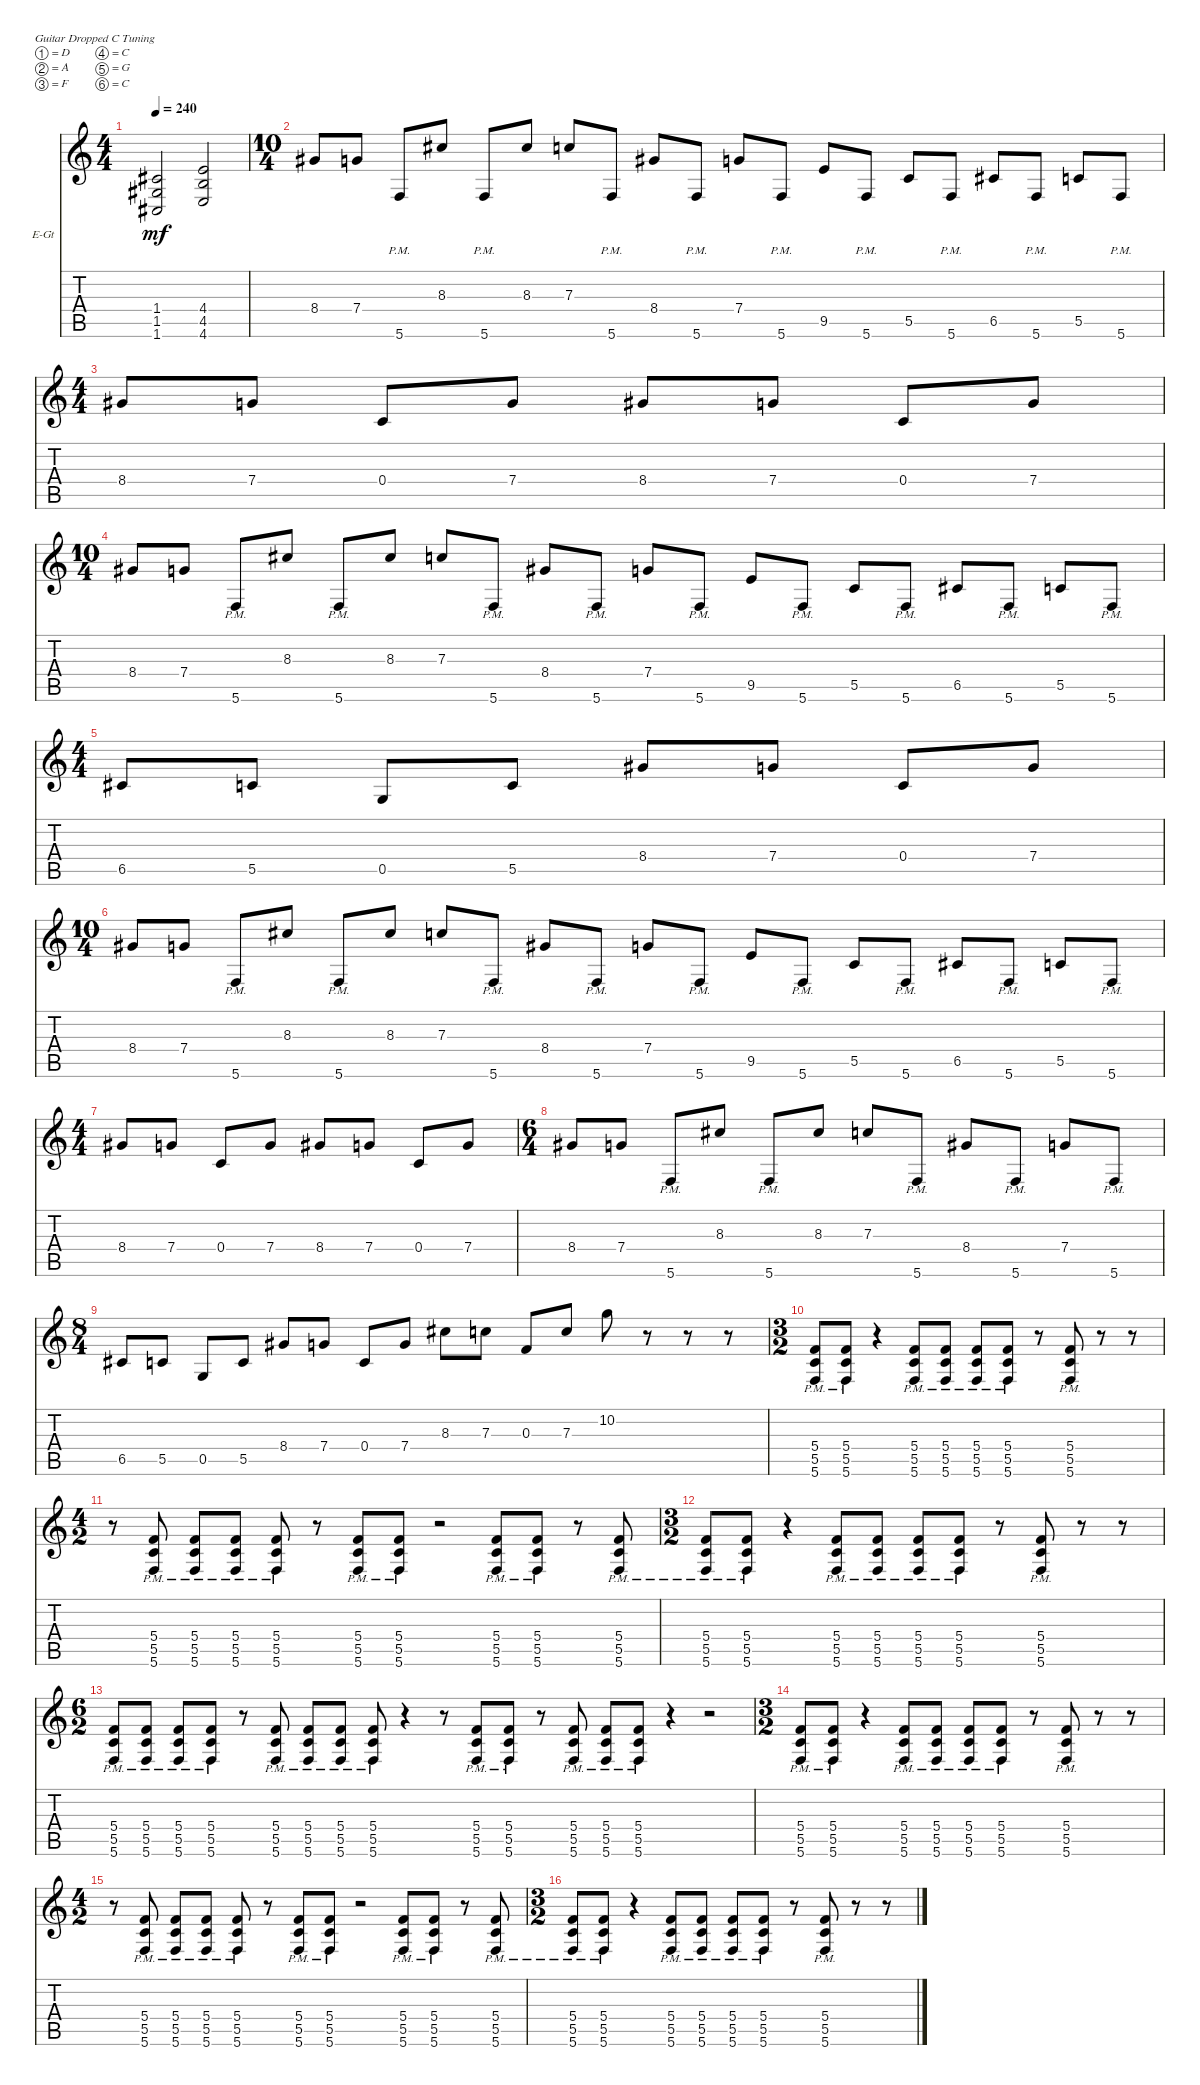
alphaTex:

\defaultSystemsLayout 4
\bracketExtendMode nobrackets
\firstSystemTrackNameOrientation horizontal
\otherSystemsTrackNameOrientation horizontal
\track ("Rhythm Guitar" "E-Gt") {instrument distortionguitar}
\staff {score tabs}
\tuning (D4 A3 F3 C3 G2 C2)
\ts (4 4)
\tempo 240
\clef g2
\ks c
(1.6 1.5 1.4).2{dy mf instrument distortionguitar} (4.6 4.5 4.4).2 |
\ts (10 4)
8.4.8 7.4.8 5.6{pm}.8 8.3.8 5.6{pm}.8 8.3.8 7.3.8 5.6{pm}.8 8.4.8 5.6{pm}.8 7.4.8 5.6{pm}.8 9.5.8 5.6{pm}.8 5.5.8 5.6{pm}.8 6.5.8 5.6{pm}.8 5.5.8 5.6{pm}.8 |
\ts (4 4)
8.4.8 7.4.8 0.4.8 7.4.8 8.4.8 7.4.8 0.4.8 7.4.8 |
\ts (10 4)
8.4.8 7.4.8 5.6{pm}.8 8.3.8 5.6{pm}.8 8.3.8 7.3.8 5.6{pm}.8 8.4.8 5.6{pm}.8 7.4.8 5.6{pm}.8 9.5.8 5.6{pm}.8 5.5.8 5.6{pm}.8 6.5.8 5.6{pm}.8 5.5.8 5.6{pm}.8 |
\ts (4 4)
6.5.8 5.5.8 0.5.8 5.5.8 8.4.8 7.4.8 0.4.8 7.4.8 |
\ts (10 4)
8.4.8 7.4.8 5.6{pm}.8 8.3.8 5.6{pm}.8 8.3.8 7.3.8 5.6{pm}.8 8.4.8 5.6{pm}.8 7.4.8 5.6{pm}.8 9.5.8 5.6{pm}.8 5.5.8 5.6{pm}.8 6.5.8 5.6{pm}.8 5.5.8 5.6{pm}.8 |
\ts (4 4)
8.4.8 7.4.8 0.4.8 7.4.8 8.4.8 7.4.8 0.4.8 7.4.8 |
\ts (6 4)
8.4.8 7.4.8 5.6{pm}.8 8.3.8 5.6{pm}.8 8.3.8 7.3.8 5.6{pm}.8 8.4.8 5.6{pm}.8 7.4.8 5.6{pm}.8 |
\ts (8 4)
6.5.8 5.5.8 0.5.8 5.5.8 8.4.8 7.4.8 0.4.8 7.4.8 8.3.8 7.3.8 0.3.8 7.3.8 10.2.8 r.8 r.8 r.8 |
\ts (3 2)
(5.4{pm} 5.5{pm} 5.6{pm}).8 (5.6{pm} 5.5{pm} 5.4{pm}).8 r.4 (5.4{pm} 5.5{pm} 5.6{pm}).8 (5.6{pm} 5.5{pm} 5.4{pm}).8 (5.6{pm} 5.5{pm} 5.4{pm}).8 (5.6{pm} 5.5{pm} 5.4{pm}).8 r.8 (5.6{pm} 5.5{pm} 5.4{pm}).8 r.8 r.8 |
\ts (4 2)
r.8 (5.4{pm} 5.5{pm} 5.6{pm}).8 (5.6{pm} 5.5{pm} 5.4{pm}).8 (5.6{pm} 5.5{pm} 5.4{pm}).8 (5.6{pm} 5.5{pm} 5.4{pm}).8 r.8 (5.6{pm} 5.5{pm} 5.4{pm}).8 (5.6{pm} 5.5{pm} 5.4{pm}).8 r.2 (5.6{pm} 5.5{pm} 5.4{pm}).8 (5.6{pm} 5.5{pm} 5.4{pm}).8 r.8 (5.6{pm} 5.5{pm} 5.4{pm}).8 |
\ts (3 2)
(5.4{pm} 5.5{pm} 5.6{pm}).8 (5.6{pm} 5.5{pm} 5.4{pm}).8 r.4 (5.4{pm} 5.5{pm} 5.6{pm}).8 (5.6{pm} 5.5{pm} 5.4{pm}).8 (5.6{pm} 5.5{pm} 5.4{pm}).8 (5.6{pm} 5.5{pm} 5.4{pm}).8 r.8 (5.6{pm} 5.5{pm} 5.4{pm}).8 r.8 r.8 |
\ts (6 2)
(5.4{pm} 5.5{pm} 5.6{pm}).8 (5.6{pm} 5.5{pm} 5.4{pm}).8 (5.6{pm} 5.5{pm} 5.4{pm}).8 (5.6{pm} 5.5{pm} 5.4{pm}).8 r.8 (5.6{pm} 5.5{pm} 5.4{pm}).8 (5.6{pm} 5.5{pm} 5.4{pm}).8 (5.6{pm} 5.5{pm} 5.4{pm}).8 (5.6{pm} 5.5{pm} 5.4{pm}).8 r.4 r.8 (5.6{pm} 5.5{pm} 5.4{pm}).8 (5.6{pm} 5.5{pm} 5.4{pm}).8 r.8 (5.6{pm} 5.5{pm} 5.4{pm}).8 (5.6{pm} 5.5{pm} 5.4{pm}).8 (5.6{pm} 5.5{pm} 5.4{pm}).8 r.4 r.2 |
\ts (3 2)
(5.4{pm} 5.5{pm} 5.6{pm}).8 (5.6{pm} 5.5{pm} 5.4{pm}).8 r.4 (5.4{pm} 5.5{pm} 5.6{pm}).8 (5.6{pm} 5.5{pm} 5.4{pm}).8 (5.6{pm} 5.5{pm} 5.4{pm}).8 (5.6{pm} 5.5{pm} 5.4{pm}).8 r.8 (5.6{pm} 5.5{pm} 5.4{pm}).8 r.8 r.8 |
\ts (4 2)
r.8 (5.4{pm} 5.5{pm} 5.6{pm}).8 (5.6{pm} 5.5{pm} 5.4{pm}).8 (5.6{pm} 5.5{pm} 5.4{pm}).8 (5.6{pm} 5.5{pm} 5.4{pm}).8 r.8 (5.6{pm} 5.5{pm} 5.4{pm}).8 (5.6{pm} 5.5{pm} 5.4{pm}).8 r.2 (5.6{pm} 5.5{pm} 5.4{pm}).8 (5.6{pm} 5.5{pm} 5.4{pm}).8 r.8 (5.6{pm} 5.5{pm} 5.4{pm}).8 |
\ts (3 2)
(5.4{pm} 5.5{pm} 5.6{pm}).8 (5.6{pm} 5.5{pm} 5.4{pm}).8 r.4 (5.4{pm} 5.5{pm} 5.6{pm}).8 (5.6{pm} 5.5{pm} 5.4{pm}).8 (5.6{pm} 5.5{pm} 5.4{pm}).8 (5.6{pm} 5.5{pm} 5.4{pm}).8 r.8 (5.6{pm} 5.5{pm} 5.4{pm}).8 r.8 r.8
